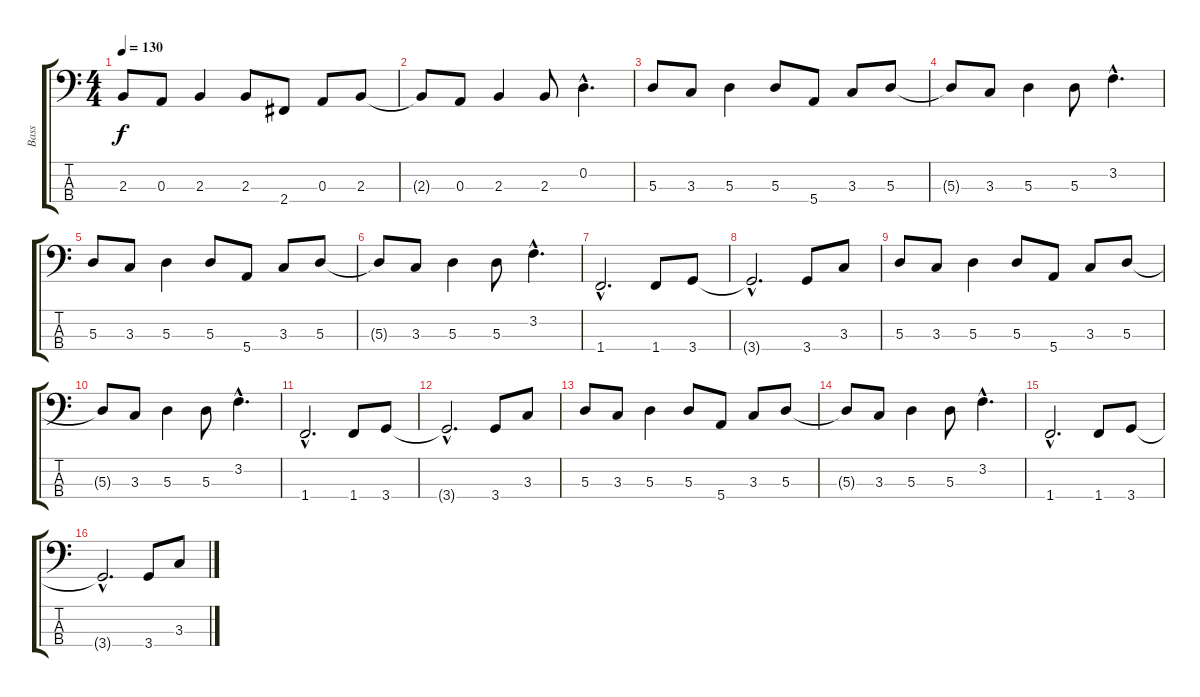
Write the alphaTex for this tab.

\track ("Bass" "Bass") {instrument electricbasspick}
\staff {score tabs}
\tuning (G2 D2 A1 E1) {hide}
\ts (4 4)
\tempo 130
\clef f4
\ks c
2.3.8{dy f} 0.3.8 2.3.4 2.3.8 2.4.8 0.3.8 2.3.8 |
2.3{t}.8 0.3.8 2.3.4 2.3.8 0.2{hac}.4{d} |
5.3.8 3.3.8 5.3.4 5.3.8 5.4.8 3.3.8 5.3.8 |
5.3{t}.8 3.3.8 5.3.4 5.3.8 3.2{hac}.4{d} |
5.3.8 3.3.8 5.3.4 5.3.8 5.4.8 3.3.8 5.3.8 |
5.3{t}.8 3.3.8 5.3.4 5.3.8 3.2{hac}.4{d} |
1.4{hac}.2{d} 1.4.8 3.4.8 |
3.4{hac t}.2{d} 3.4.8 3.3.8 |
5.3.8 3.3.8 5.3.4 5.3.8 5.4.8 3.3.8 5.3.8 |
5.3{t}.8 3.3.8 5.3.4 5.3.8 3.2{hac}.4{d} |
1.4{hac}.2{d} 1.4.8 3.4.8 |
3.4{hac t}.2{d} 3.4.8 3.3.8 |
5.3.8 3.3.8 5.3.4 5.3.8 5.4.8 3.3.8 5.3.8 |
5.3{t}.8 3.3.8 5.3.4 5.3.8 3.2{hac}.4{d} |
1.4{hac}.2{d} 1.4.8 3.4.8 |
3.4{hac t}.2{d} 3.4.8 3.3.8
